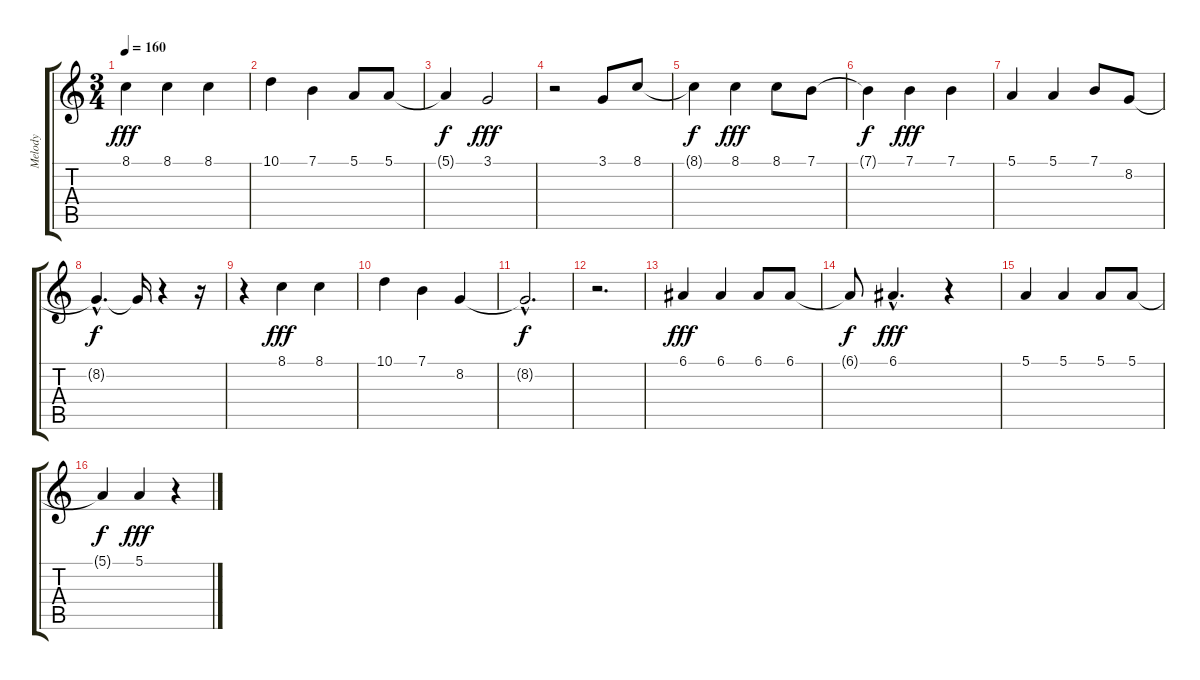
\track ("Melody" "Melody") {instrument altosax}
\staff {score tabs}
\tuning (E4 B3 G3 D3 A2 E2) {hide}
\ts (3 4)
\tempo 160
\clef g2
\ks c
8.1.4{dy fff} 8.1.4 8.1.4 |
10.1.4 7.1.4 5.1.8 5.1.8 |
5.1{t}.4{dy f} 3.1.2{dy fff} |
r.2 3.1.8 8.1.8 |
8.1{t}.4{dy f} 8.1.4{dy fff} 8.1.8 7.1.8 |
7.1{t}.4{dy f} 7.1.4{dy fff} 7.1.4 |
5.1.4 5.1.4 7.1.8 8.2.8 |
8.2{hac t}.4{d dy f} 8.2{t}.16 r.4 r.16 |
r.4 8.1.4{dy fff} 8.1.4 |
10.1.4 7.1.4 8.2.4 |
8.2{hac t}.2{d dy f} |
r.2{d} |
6.1.4{dy fff} 6.1.4 6.1.8 6.1.8 |
6.1{t}.8{dy f} 6.1{hac}.4{d dy fff} r.4 |
5.1.4 5.1.4 5.1.8 5.1.8 |
5.1{t}.4{dy f} 5.1.4{dy fff} r.4
